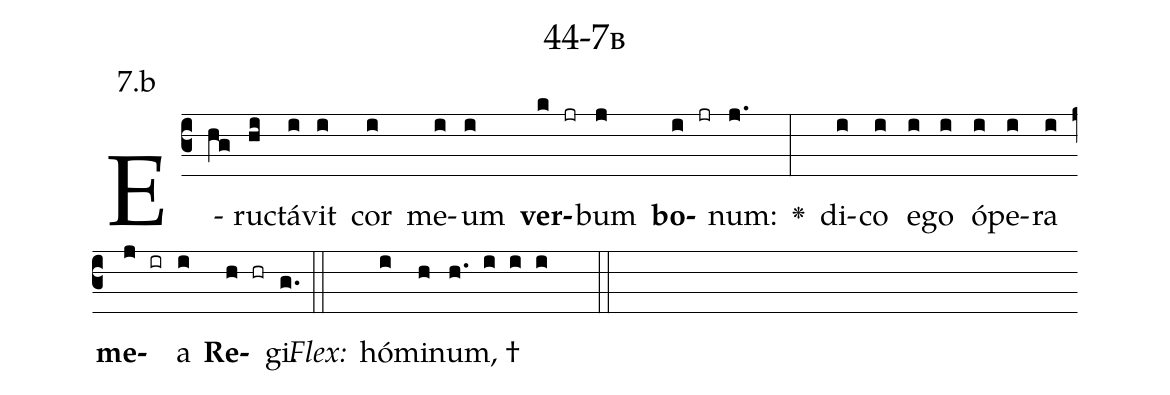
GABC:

name: 44-7b;
annotation: 7.b;
%%
(c3)E(hg)ruc(hi)tá(i)vit(i) cor(i) me(i)um(i) <b>ver</b>(k jr)bum(j) <b>bo</b>(i jr)num:(j.) <v>\greheightstar</v>(:) di(i)co(i) e(i)go(i) ó(i)pe(i)ra(i) <b>me</b>(j ir)a(i) <b>Re</b>(h hr)gi.(g.) (::)
<i>Flex:</i>()  hó(i)mi(h)num, †(h. i i i  ::)

%E(i) u(i) o(j) u(i) a(h) e.(g.) (::)
